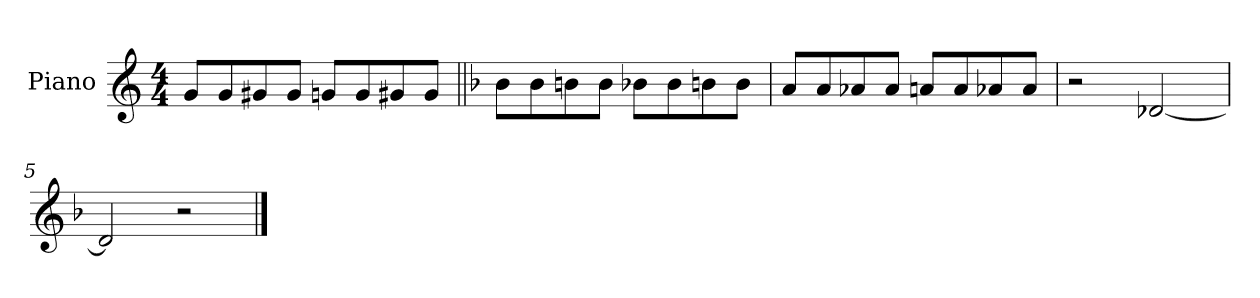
**kern
*part1
*staff1
*I"Piano
*I'Pno.
*clefG2
*k[]
*M4/4
=1
8g/L
8g/
8g#X/
8g#/J
8gn/L
8g/
8g#X/
8g#/J
=2||
*k[b-]
8b-\L
8b-\
8bn\
8b\J
8b-X\L
8b-\
8bn\
8b\J
=3
8a/L
8a/
8a-X/
8a-/J
8an/L
8a/
8a-X/
8a-/J
=4
2r
[2d-X/
=5
2d-/]
2r
==
*-
